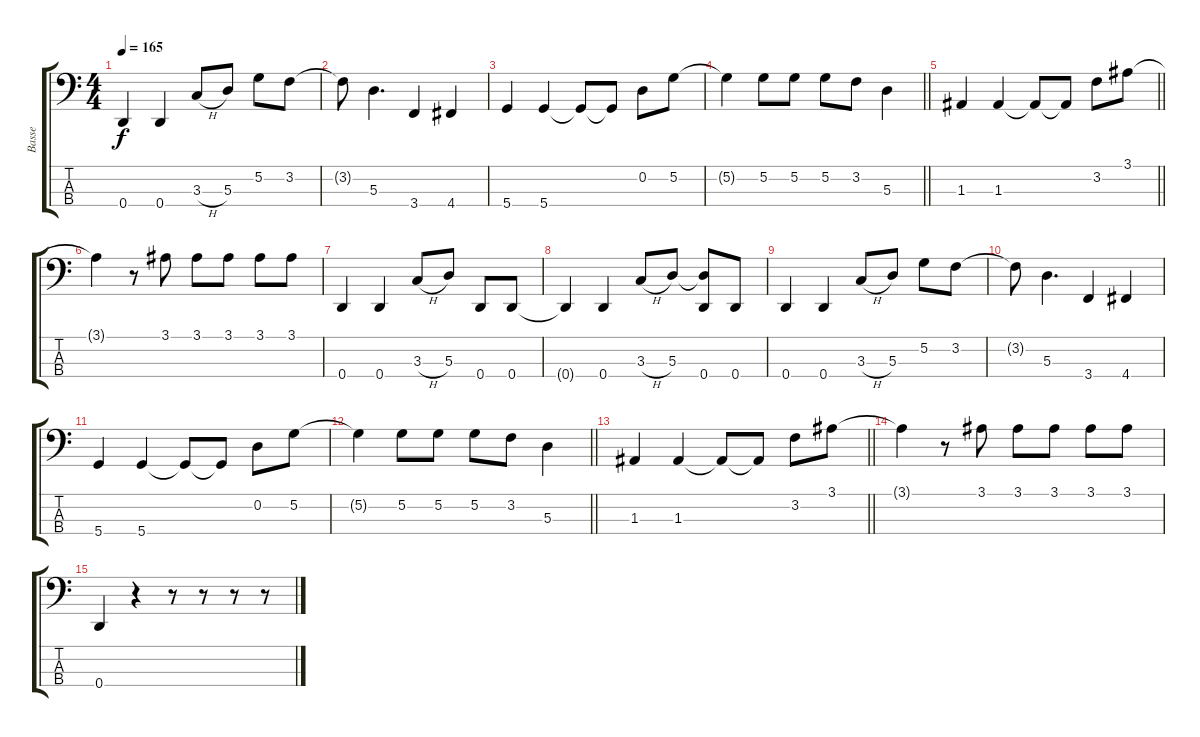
\track ("Basse" "Basse") {instrument electricbassfinger}
\staff {score tabs}
\tuning (G2 D2 A1 D1) {hide}
\ts (4 4)
\tempo 165
\clef f4
\ks c
0.4.4{dy f} 0.4.4 3.3{h}.8 5.3.8 5.2.8 3.2.8 |
3.2{t}.8 5.3.4{d} 3.4.4 4.4.4 |
5.4.4 5.4.4 5.4{t}.8 5.4{t}.8 0.2.8 5.2.8 |
\barLineRight lightlight
5.2{t}.4 5.2.8 5.2.8 5.2.8 3.2.8 5.3.4 |
\barLineRight lightlight
1.3.4 1.3.4 1.3{t}.8 1.3{t}.8 3.2.8 3.1.8 |
3.1{t}.4 r.8 3.1.8 3.1.8 3.1.8 3.1.8 3.1.8 |
0.4.4 0.4.4 3.3{h}.8 5.3.8 0.4.8 0.4.8 |
0.4{t}.4 0.4.4 3.3{h}.8 5.3.8 (5.3{t} 0.4).8 0.4.8 |
0.4.4 0.4.4 3.3{h}.8 5.3.8 5.2.8 3.2.8 |
3.2{t}.8 5.3.4{d} 3.4.4 4.4.4 |
5.4.4 5.4.4 5.4{t}.8 5.4{t}.8 0.2.8 5.2.8 |
\barLineRight lightlight
5.2{t}.4 5.2.8 5.2.8 5.2.8 3.2.8 5.3.4 |
\barLineRight lightlight
1.3.4 1.3.4 1.3{t}.8 1.3{t}.8 3.2.8 3.1.8 |
3.1{t}.4 r.8 3.1.8 3.1.8 3.1.8 3.1.8 3.1.8 |
0.4.4 r.4 r.8 r.8 r.8 r.8
